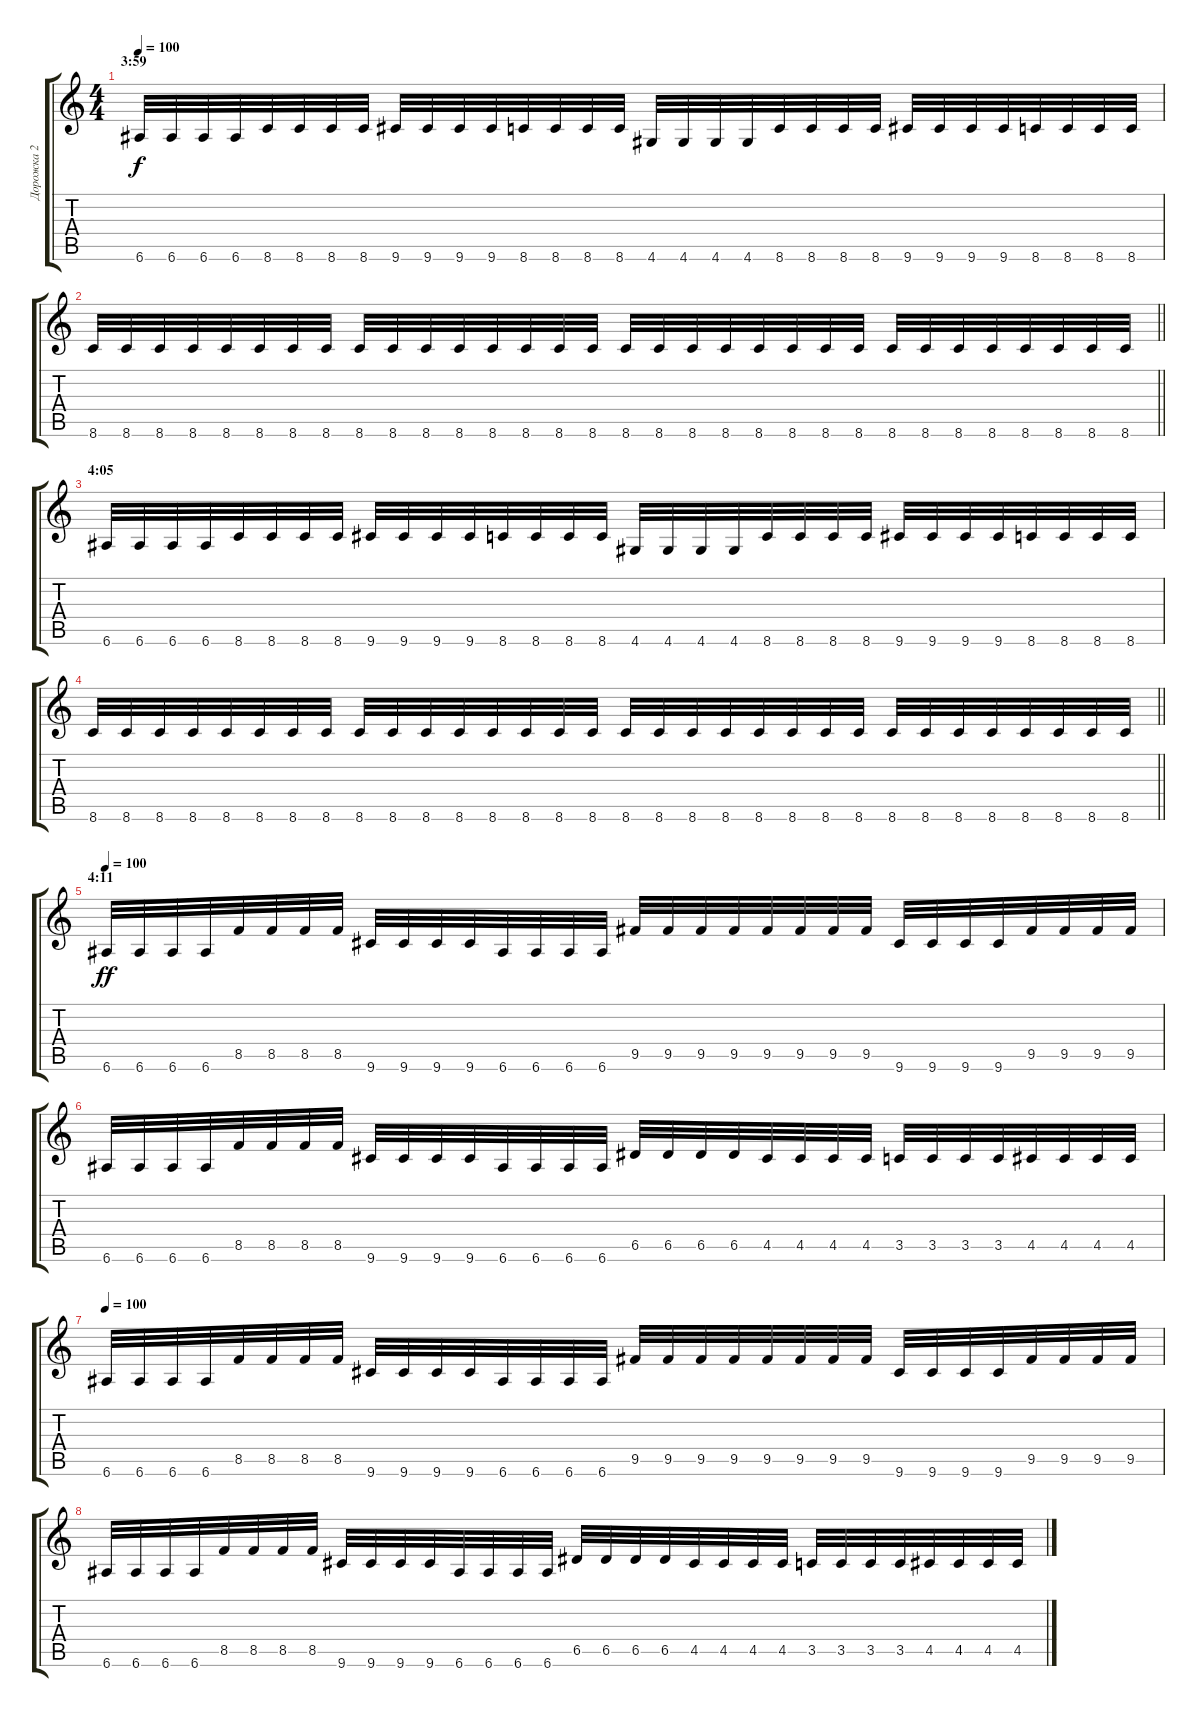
\track ("Дорожка 2" "Дорожка 2") {instrument distortionguitar}
\staff {score tabs}
\tuning (E4 B3 G3 D3 A2 E2) {hide}
\ts (4 4)
\section ("" "3:59")
\tempo 100
\clef g2
\ks c
6.6.32{dy f volume 13} 6.6.32 6.6.32 6.6.32 8.6.32 8.6.32 8.6.32 8.6.32 9.6.32 9.6.32 9.6.32 9.6.32 8.6.32 8.6.32 8.6.32 8.6.32 4.6.32 4.6.32 4.6.32 4.6.32 8.6.32 8.6.32 8.6.32 8.6.32 9.6.32 9.6.32 9.6.32 9.6.32 8.6.32 8.6.32 8.6.32 8.6.32 |
\barLineRight lightlight
8.6.32 8.6.32 8.6.32 8.6.32 8.6.32 8.6.32 8.6.32 8.6.32 8.6.32 8.6.32 8.6.32 8.6.32 8.6.32 8.6.32 8.6.32 8.6.32 8.6.32 8.6.32 8.6.32 8.6.32 8.6.32 8.6.32 8.6.32 8.6.32 8.6.32 8.6.32 8.6.32 8.6.32 8.6.32 8.6.32 8.6.32 8.6.32 |
\section ("" "4:05")
6.6.32{volume 13} 6.6.32 6.6.32 6.6.32 8.6.32 8.6.32 8.6.32 8.6.32 9.6.32 9.6.32 9.6.32 9.6.32 8.6.32 8.6.32 8.6.32 8.6.32 4.6.32 4.6.32 4.6.32 4.6.32 8.6.32 8.6.32 8.6.32 8.6.32 9.6.32 9.6.32 9.6.32 9.6.32 8.6.32 8.6.32 8.6.32 8.6.32 |
\barLineRight lightlight
8.6.32 8.6.32 8.6.32 8.6.32 8.6.32 8.6.32 8.6.32 8.6.32 8.6.32 8.6.32 8.6.32 8.6.32 8.6.32 8.6.32 8.6.32 8.6.32 8.6.32 8.6.32 8.6.32 8.6.32 8.6.32 8.6.32 8.6.32 8.6.32 8.6.32 8.6.32 8.6.32 8.6.32 8.6.32 8.6.32 8.6.32 8.6.32 |
\section ("" "4:11")
\tempo 100
6.6.32{dy ff} 6.6.32 6.6.32 6.6.32 8.5.32 8.5.32 8.5.32 8.5.32 9.6.32 9.6.32 9.6.32 9.6.32 6.6.32 6.6.32 6.6.32 6.6.32 9.5.32 9.5.32 9.5.32 9.5.32 9.5.32 9.5.32 9.5.32 9.5.32 9.6.32 9.6.32 9.6.32 9.6.32 9.5.32 9.5.32 9.5.32 9.5.32 |
6.6.32 6.6.32 6.6.32 6.6.32 8.5.32 8.5.32 8.5.32 8.5.32 9.6.32 9.6.32 9.6.32 9.6.32 6.6.32 6.6.32 6.6.32 6.6.32 6.5.32 6.5.32 6.5.32 6.5.32 4.5.32 4.5.32 4.5.32 4.5.32 3.5.32 3.5.32 3.5.32 3.5.32 4.5.32 4.5.32 4.5.32 4.5.32 |
\tempo 100
6.6.32 6.6.32 6.6.32 6.6.32 8.5.32 8.5.32 8.5.32 8.5.32 9.6.32 9.6.32 9.6.32 9.6.32 6.6.32 6.6.32 6.6.32 6.6.32 9.5.32 9.5.32 9.5.32 9.5.32 9.5.32 9.5.32 9.5.32 9.5.32 9.6.32 9.6.32 9.6.32 9.6.32 9.5.32 9.5.32 9.5.32 9.5.32 |
6.6.32 6.6.32 6.6.32 6.6.32 8.5.32 8.5.32 8.5.32 8.5.32 9.6.32 9.6.32 9.6.32 9.6.32 6.6.32 6.6.32 6.6.32 6.6.32 6.5.32 6.5.32 6.5.32 6.5.32 4.5.32 4.5.32 4.5.32 4.5.32 3.5.32 3.5.32 3.5.32 3.5.32 4.5.32 4.5.32 4.5.32 4.5.32
